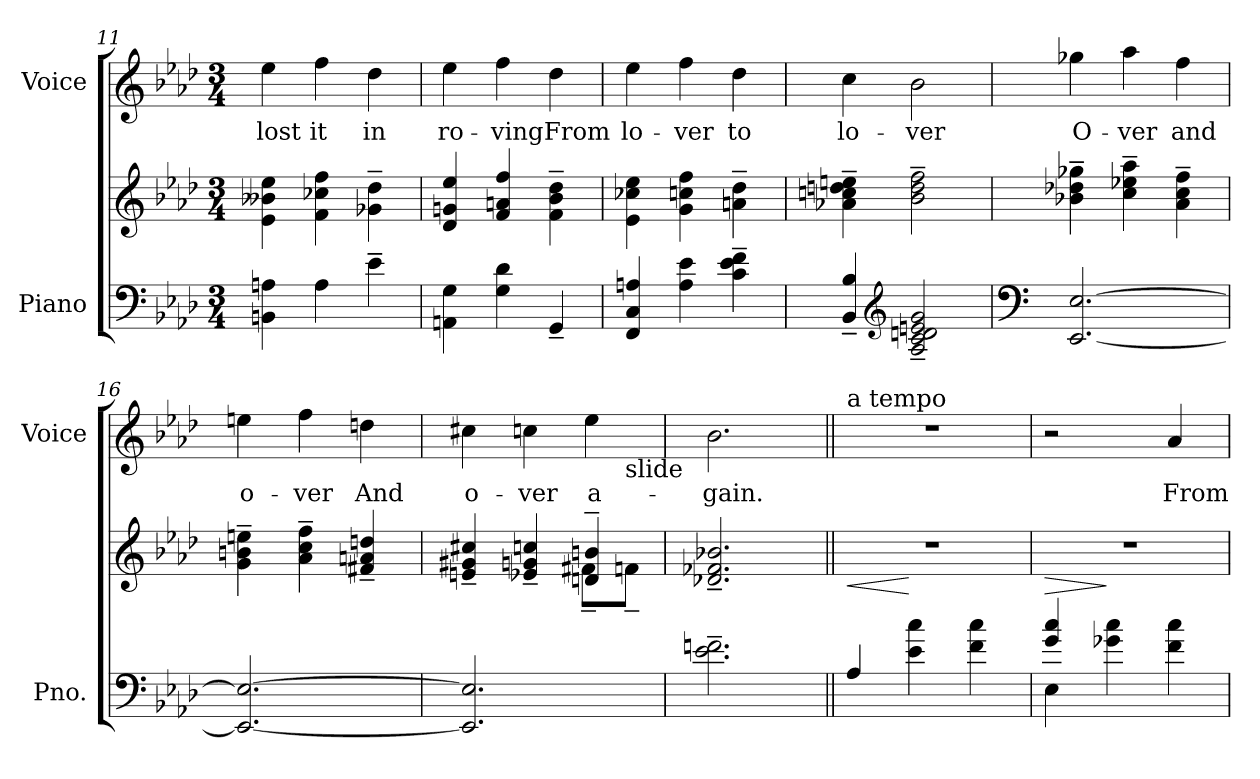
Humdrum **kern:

**kern	**kern	**dynam	**kern	**text
*part2	*part2	*part2	*part1	*part1
*staff3	*staff2	*staff2/3	*staff1	*staff1
*I"Piano	*	*	*I"Voice	*
*I'Pno.	*	*	*I'Voice	*
*clefF4	*clefG2	*	*clefG2	*
*k[b-e-a-d-]	*k[b-e-a-d-]	*	*k[b-e-a-d-]	*
*A-:	*A-:	*	*A-:	*
*M3/4	*M3/4	*	*M3/4	*
=11	=11	=11	=11	=11
!	!	!	!	!LO:LY:b:color=#000000
4BBni\ 4Ani	4e-i\ 4b--Xi 4ee-i	.	4ee-i\	lost
!	!	!	!	!LO:LY:b:color=#000000
4Ai\	4fi\ 4cc-Xi 4ffi	.	4ffi\	it
!	!	!	!	!LO:LY:b:color=#000000
4e-~i\	4g-Xi\~ 4dd-i~	.	4dd-i\	in
!!LO:LB:g=z
=12	=12	=12	=12	=12
!	!	!	!	!LO:LY:b:color=#000000
4AAni\ 4Gi	4d-i/ 4gni 4ee-i	.	4ee-i\	ro-
!	!	!	!	!LO:LY:b:color=#000000
4Gi\ 4d-i	4fi/ 4ani 4ffi	.	4ffi\	-ving
!	!	!	!	!LO:LY:b:color=#000000
4GG~i/	4fi\~ 4b-i~ 4dd-i~	.	4dd-i\	From
=13	=13	=13	=13	=13
!	!	!	!	!LO:LY:b:color=#000000
4FFi/ 4Ci 4Ani	4e-i\ 4cc-Xi 4ee-i	.	4ee-i\	lo-
!	!	!	!	!LO:LY:b:color=#000000
4Ai\ 4e-i	4gi\ 4ccni 4ffi	.	4ffi\	-ver
!	!	!	!	!LO:LY:b:color=#000000
4ci\~ 4e-i~ 4fi~	4ani\~ 4dd-i~	.	4dd-i\	to
=14	=14	=14	=14	=14
*8ba	*	*	*	*
!	!	!	!	!LO:LY:b:color=#000000
4BBB-i/~ 4BB-i~	4a-Xi\~ 4ccni~ 4ddni~ 4eeni~	.	4cci\	lo-
*clefG2	*	*	*	*
!	!	!	!	!LO:LY:b:color=#000000
2AA-i/~ 2Ci~ 2Dni~ 2Eni~ 2Gi~	2b-i\~ 2ddi~ 2ffi~	.	2b-i\	-ver
=15	=15	=15	=15	=15
*clefF4	*	*	*	*
!	!	!	!	!LO:LY:b:color=#000000
[<2.EEE-i/ [>2.EE-i	4b-Xi\~ 4dd-Xi~ 4gg-Xi~	.	4gg-Xi\	O-
!	!	!	!	!LO:LY:b:color=#000000
.	4cci\~ 4ee-Xi~ 4aa-i~	.	4aa-i\	-ver
!	!	!	!	!LO:LY:b:color=#000000
.	4a-i\~ 4cci~ 4ffi~	.	4ffi\	and
!!LO:PB:g=z
=16	=16	=16	=16	=16
!	!	!	!	!LO:LY:b:color=#000000
2.EEE-i/_< 2.EE-i_>	4gi\~ 4bni~ 4eeni~	.	4eeni\	o-
!	!	!	!	!LO:LY:b:color=#000000
.	4a-i\~ 4cci~ 4ffi~	.	4ffi\	-ver
!	!	!	!	!LO:LY:b:color=#000000
.	4f#Xi/~ 4ani~ 4ddni~	.	4ddni\	And
=17	=17	=17	=17	=17
*	*X8ba	*	*	*
*	*^	*	*	*
!	!	!	!	!LO:TX:t=rit.	!
!	!	!	!	!	!LO:LY:b:color=#000000
*	*	*	*	*^	*
2.EEE-i/] 2.EE-i]	4eni/~ 4g#Xi~ 4cc#Xi~	2ryy	.	4cc#Xi\	2ryy	o-
!	!	!	!	!	!	!LO:LY:b:color=#000000
.	4e-Xi/~ 4gni~ 4ccni~	.	.	4ccni\	.	-ver
!	!	!	!	!	!	!LO:LY:b:color=#000000
.	4dni/~ 4bni~	8f#X~i\L	.	4ee-i\	8ryy	a-
!	!	!	!	!	!LO:TX:b:t=slide	!
.	.	8fn~i\J	.	.	8ryy	.
*	*v	*v	*	*	*	*
*	*	*	*v	*v	*
=18	=18	=18	=18	=18
*	*^	*	*^	*
!	!	!	!	!	!	!LO:LY:b:color=#000000
*	*v	*v	*	*	*	*
*	*	*	*v	*v	*
2.E-i\~ 2.Fni~	2.d-Xi/~ 2.f-Xi~ 2.b-Xi~	.	2.b-i\	-gain.
=19||	=19||	=19||	=19||	=19||
!	!	!	!LO:TX:a:t=a tempo	!
!	!LO:N:vis=1	!LO:HP:b	!LO:N:vis=1	!
4AA-i/	2.r	<	2.r	.
4E-i\ 4ci	.	[	.	.
4Fi\ 4ci	.	.	.	.
!!LO:LB:g=z
=20	=20	=20	=20	=20
*^	*	*	*	*
!	!	!LO:N:vis=1	!LO:HP:b	!	!
4Gi/ 4ci	4EE-i\	2.r	>	2r	.
4G-Xi\ 4ci	2ryy	.	]	.	.
!	!	!	!	!	!LO:LY:b:color=#000000
4Fi\ 4ci	.	.	.	4a-i/	From
*v	*v	*	*	*	*
=	=	=	=	=
*-	*-	*-	*-	*-
